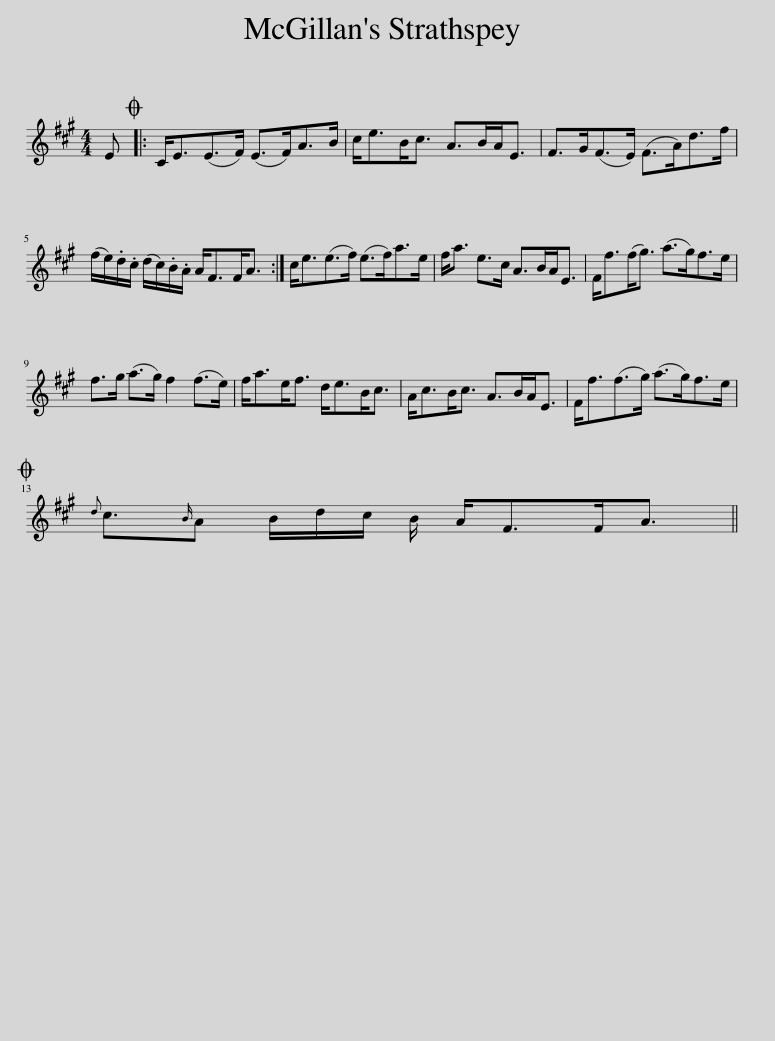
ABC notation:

X:1
L:1/8
M:4/4
I:linebreak $
K:A
V:1 treble
V:1
 E |:O C<E(E>F) (E>F)A>B | c<eB<c A>BA<E | F>G(F>E) (F>A)d>f |$ (f/e/).d/.c/ (d/c/).B/.A/ A<FF<A :| %5
 c<e(e>f) (e>f)a>e | f<a e>c A>BA<E | F<f(f<g) (a>g)f>e |$ f>g (a>g) f2 (f>e) | f<ae<f d<eB<c | %10
 A<cB<c A>BA<E | F<f(f>g) (a>g)f>e |$O{d} c3/2{B}A B/d/c/ B/ A<FF<A || %13
